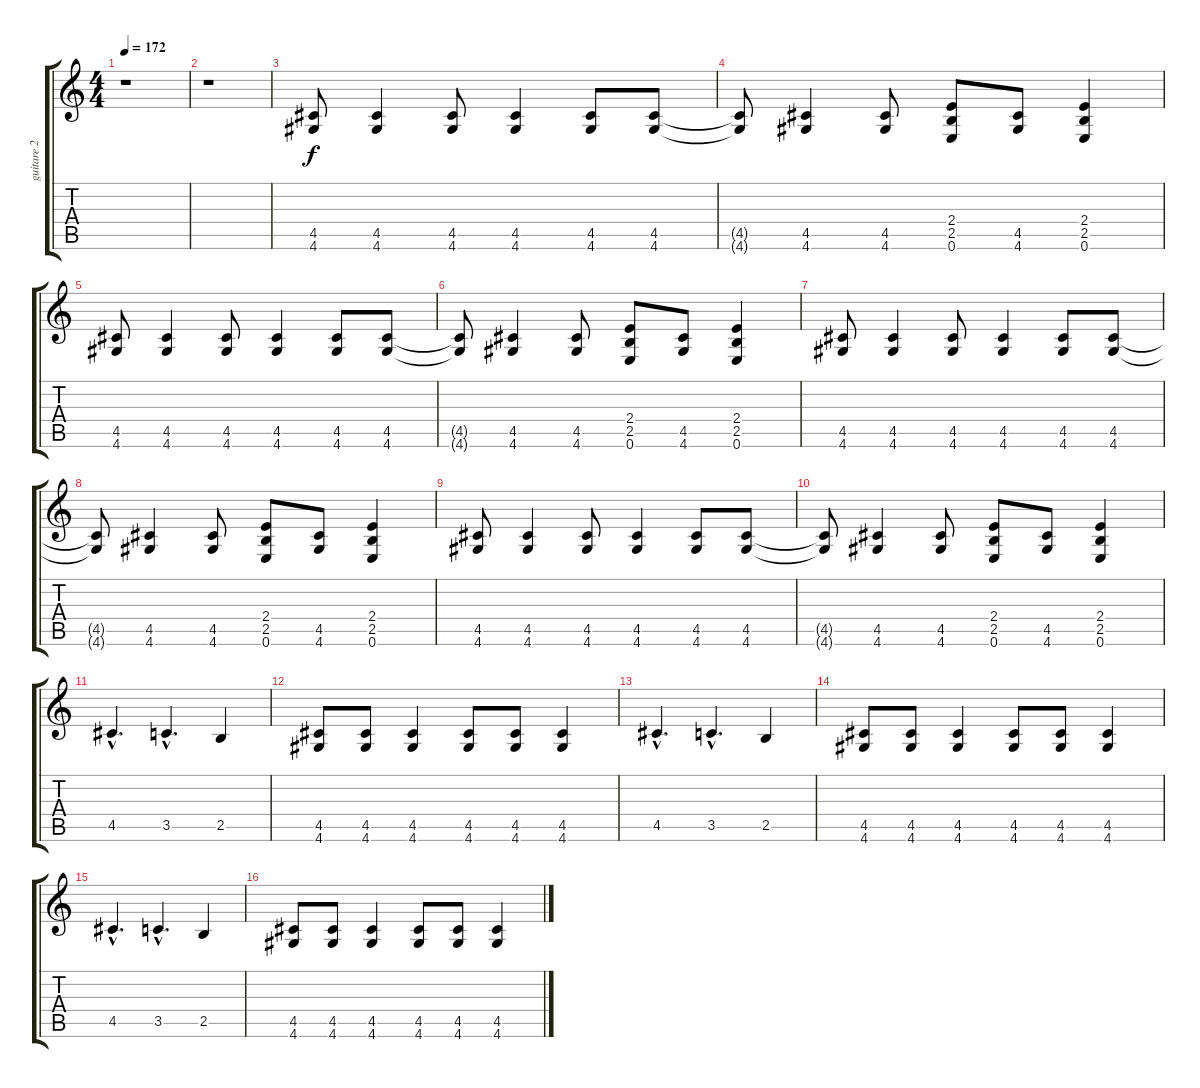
\track ("guitare 2" "guitare 2") {instrument distortionguitar}
\staff {score tabs}
\tuning (E4 B3 G3 D3 A2 E2) {hide}
\ts (4 4)
\tempo 172
\clef g2
\ks c
r.1{dy f instrument distortionguitar} |
r.1 |
(4.5 4.6).8 (4.5 4.6).4 (4.5 4.6).8 (4.5 4.6).4 (4.5 4.6).8 (4.5 4.6).8 |
(4.5{t} 4.6{t}).8 (4.5 4.6).4 (4.5 4.6).8 (2.4 2.5 0.6).8 (4.5 4.6).8 (2.4 2.5 0.6).4 |
(4.5 4.6).8 (4.5 4.6).4 (4.5 4.6).8 (4.5 4.6).4 (4.5 4.6).8 (4.5 4.6).8 |
(4.5{t} 4.6{t}).8 (4.5 4.6).4 (4.5 4.6).8 (2.4 2.5 0.6).8 (4.5 4.6).8 (2.4 2.5 0.6).4 |
(4.5 4.6).8 (4.5 4.6).4 (4.5 4.6).8 (4.5 4.6).4 (4.5 4.6).8 (4.5 4.6).8 |
(4.5{t} 4.6{t}).8 (4.5 4.6).4 (4.5 4.6).8 (2.4 2.5 0.6).8 (4.5 4.6).8 (2.4 2.5 0.6).4 |
(4.5 4.6).8 (4.5 4.6).4 (4.5 4.6).8 (4.5 4.6).4 (4.5 4.6).8 (4.5 4.6).8 |
(4.5{t} 4.6{t}).8 (4.5 4.6).4 (4.5 4.6).8 (2.4 2.5 0.6).8 (4.5 4.6).8 (2.4 2.5 0.6).4 |
4.5{hac}.4{d} 3.5{hac}.4{d} 2.5.4 |
(4.5 4.6).8 (4.5 4.6).8 (4.5 4.6).4 (4.5 4.6).8 (4.5 4.6).8 (4.5 4.6).4 |
4.5{hac}.4{d} 3.5{hac}.4{d} 2.5.4 |
(4.5 4.6).8 (4.5 4.6).8 (4.5 4.6).4 (4.5 4.6).8 (4.5 4.6).8 (4.5 4.6).4 |
4.5{hac}.4{d} 3.5{hac}.4{d} 2.5.4 |
(4.5 4.6).8 (4.5 4.6).8 (4.5 4.6).4 (4.5 4.6).8 (4.5 4.6).8 (4.5 4.6).4
